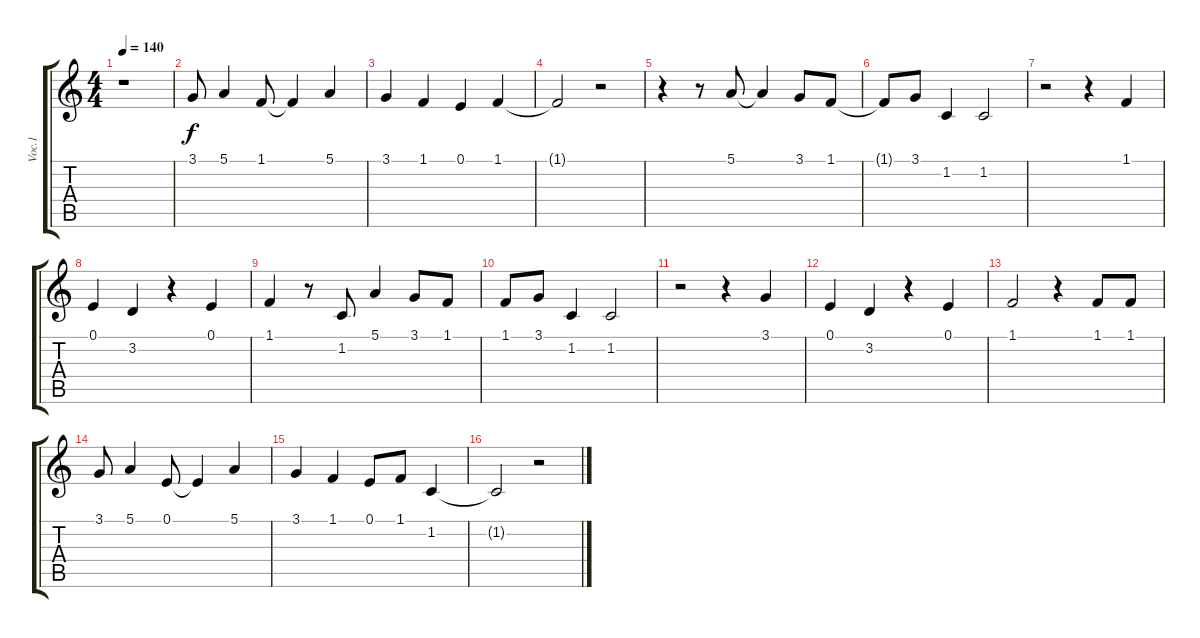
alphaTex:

\track ("Voc.1" "Voc.1") {instrument lead2sawtooth}
\staff {score tabs}
\tuning (E4 B3 G3 D3 A2 E2) {hide}
\ts (4 4)
\tempo 140
\clef g2
\ks c
r.1{dy f} |
3.1.8 5.1.4 1.1.8 1.1{t}.4 5.1.4 |
3.1.4 1.1.4 0.1.4 1.1.4 |
1.1{t}.2 r.2 |
r.4 r.8 5.1.8 5.1{t}.4 3.1.8 1.1.8 |
1.1{t}.8 3.1.8 1.2.4 1.2.2 |
r.2 r.4 1.1.4 |
0.1.4 3.2.4 r.4 0.1.4 |
1.1.4 r.8 1.2.8 5.1.4 3.1.8 1.1.8 |
1.1.8 3.1.8 1.2.4 1.2.2 |
r.2 r.4 3.1.4 |
0.1.4 3.2.4 r.4 0.1.4 |
1.1.2 r.4 1.1.8 1.1.8 |
3.1.8 5.1.4 0.1.8 0.1{t}.4 5.1.4 |
3.1.4 1.1.4 0.1.8 1.1.8 1.2.4 |
1.2{t}.2 r.2
